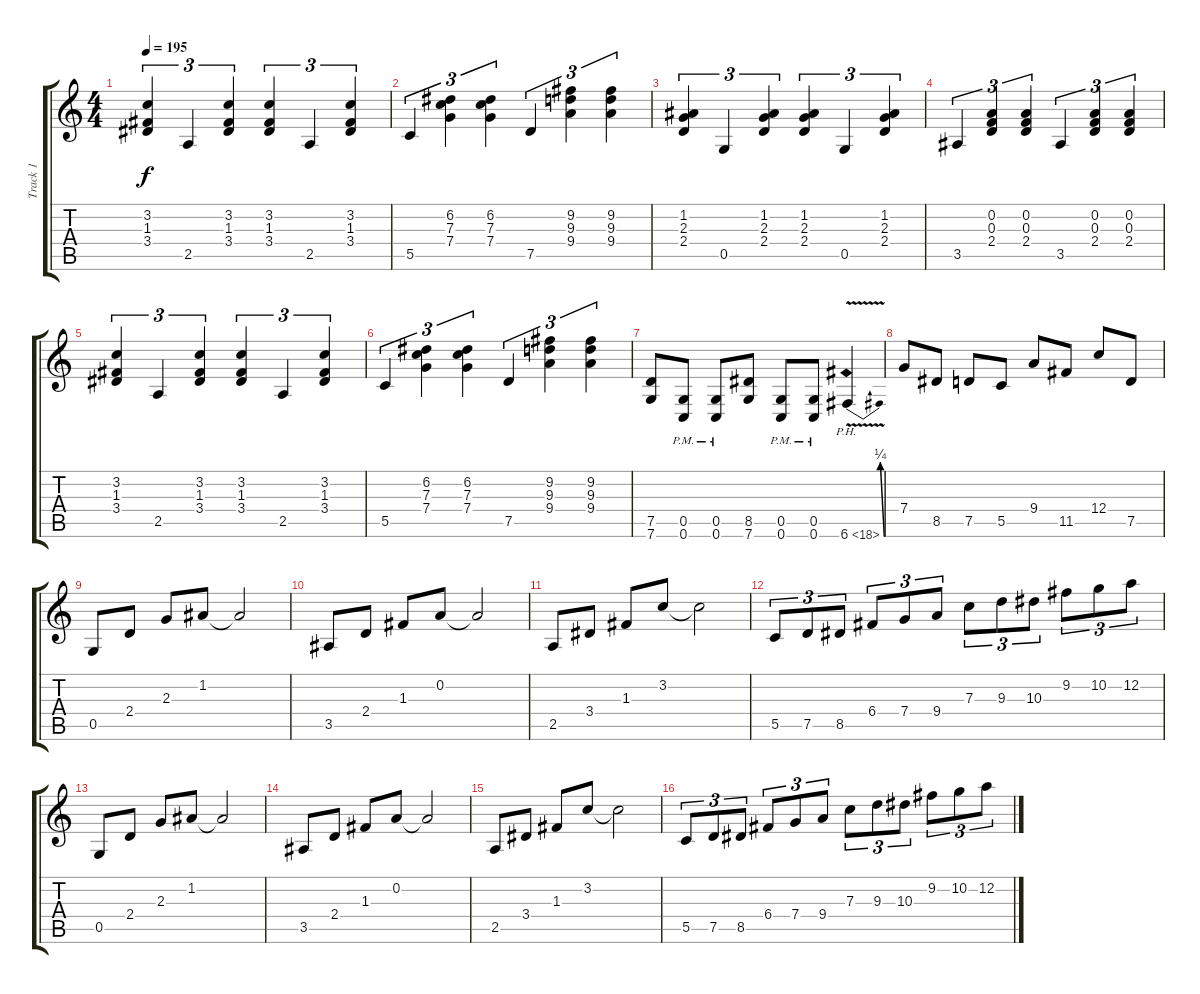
\track ("Track 1" "Track 1") {instrument distortionguitar}
\staff {score tabs}
\tuning (D4 A3 F3 C3 G2 C2) {hide}
\ts (4 4)
\tempo 195
\clef g2
\ks c
(3.2 1.3 3.4).4{tu (3 2) dy f} 2.5.4{tu (3 2)} (3.2 1.3 3.4).4{tu (3 2)} (3.2 1.3 3.4).4{tu (3 2)} 2.5.4{tu (3 2)} (3.2 1.3 3.4).4{tu (3 2)} |
5.5.4{tu (3 2)} (6.2 7.3 7.4).4{tu (3 2)} (6.2 7.3 7.4).4{tu (3 2)} 7.5.4{tu (3 2)} (9.2 9.3 9.4).4{tu (3 2)} (9.2 9.3 9.4).4{tu (3 2)} |
(1.2 2.3 2.4).4{tu (3 2)} 0.5.4{tu (3 2)} (1.2 2.3 2.4).4{tu (3 2)} (1.2 2.3 2.4).4{tu (3 2)} 0.5.4{tu (3 2)} (1.2 2.3 2.4).4{tu (3 2)} |
3.5.4{tu (3 2)} (0.2 0.3 2.4).4{tu (3 2)} (0.2 0.3 2.4).4{tu (3 2)} 3.5.4{tu (3 2)} (0.2 0.3 2.4).4{tu (3 2)} (0.2 0.3 2.4).4{tu (3 2)} |
(3.2 1.3 3.4).4{tu (3 2)} 2.5.4{tu (3 2)} (3.2 1.3 3.4).4{tu (3 2)} (3.2 1.3 3.4).4{tu (3 2)} 2.5.4{tu (3 2)} (3.2 1.3 3.4).4{tu (3 2)} |
5.5.4{tu (3 2)} (6.2 7.3 7.4).4{tu (3 2)} (6.2 7.3 7.4).4{tu (3 2)} 7.5.4{tu (3 2)} (9.2 9.3 9.4).4{tu (3 2)} (9.2 9.3 9.4).4{tu (3 2)} |
(7.5 7.6).8 (0.5 0.6{pm}).8 (0.5 0.6{pm}).8 (8.5 7.6).8 (0.5 0.6{pm}).8 (0.5 0.6{pm}).8 6.6{be (bend 0 0 60 1) ph 12 v}.4 |
7.4.8 8.5.8 7.5.8 5.5.8 9.4.8 11.5.8 12.4.8 7.5.8 |
0.5.8{instrument electricguitarjazz} 2.4.8 2.3.8 1.2.8 1.2{t}.2 |
3.5.8 2.4.8 1.3.8 0.2.8 0.2{t}.2 |
2.5.8 3.4.8 1.3.8 3.2.8 3.2{t}.2 |
5.5.8{tu (3 2)} 7.5.8{tu (3 2)} 8.5.8{tu (3 2)} 6.4.8{tu (3 2)} 7.4.8{tu (3 2)} 9.4.8{tu (3 2)} 7.3.8{tu (3 2)} 9.3.8{tu (3 2)} 10.3.8{tu (3 2)} 9.2.8{tu (3 2)} 10.2.8{tu (3 2)} 12.2.8{tu (3 2)} |
0.5.8 2.4.8 2.3.8 1.2.8 1.2{t}.2 |
3.5.8 2.4.8 1.3.8 0.2.8 0.2{t}.2 |
2.5.8 3.4.8 1.3.8 3.2.8 3.2{t}.2 |
5.5.8{tu (3 2)} 7.5.8{tu (3 2)} 8.5.8{tu (3 2)} 6.4.8{tu (3 2)} 7.4.8{tu (3 2)} 9.4.8{tu (3 2)} 7.3.8{tu (3 2)} 9.3.8{tu (3 2)} 10.3.8{tu (3 2)} 9.2.8{tu (3 2)} 10.2.8{tu (3 2)} 12.2.8{tu (3 2)}
